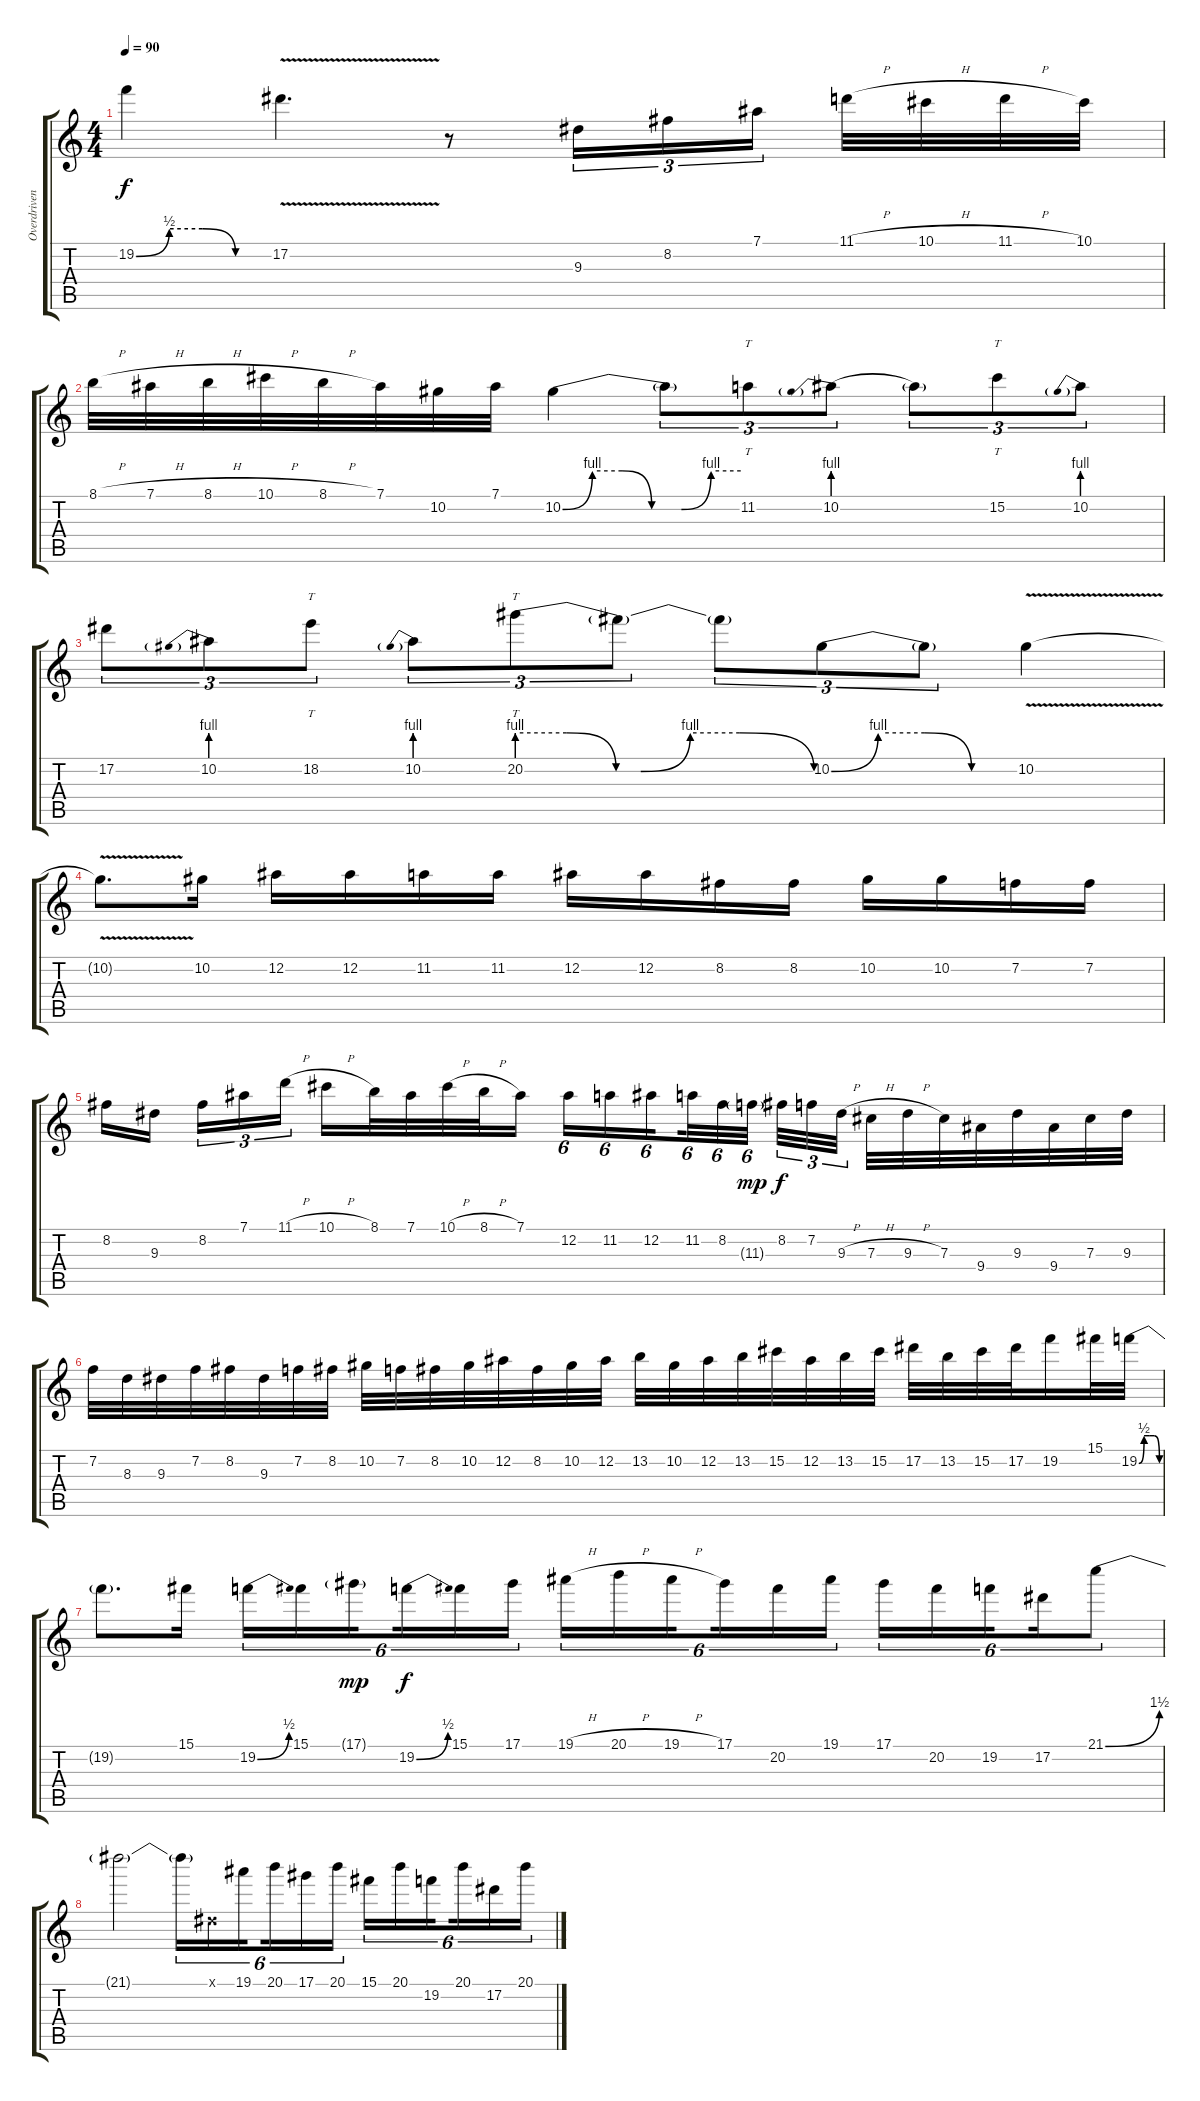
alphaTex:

\track ("Overdriven gtr" "Overdriven") {instrument overdrivenguitar}
\staff {score tabs}
\tuning (Eb4 Bb3 Gb3 Db3 Ab2 Eb2) {hide}
\ts (4 4)
\tempo 90
\clef g2
\ks c
19.2{be (custom 0 0 15 2 30 2 45 0 60 0)}.4{dy f} 17.2{v}.4{d} r.8 9.3.16{tu (3 2)} 8.2.16{tu (3 2)} 7.1.16{tu (3 2) beam splitsecondary} 11.1{h}.32 10.1{h}.32 11.1{h}.32 10.1.32 |
8.1{h}.32 7.1{h}.32 8.1{h}.32 10.1{h}.32 8.1{h}.32 7.1.32 10.2.32 7.1.32 10.2{be (custom 0 0 10 4 20 4 30 0 40 0 50 4 60 4)}.4 10.2{t}.8{tu (3 2)} 11.2.8{tt tu (3 2)} 10.2{be (prebend 0 4 60 4)}.8{tu (3 2)} 10.2{t}.8{tu (3 2)} 15.2.8{tt tu (3 2)} 10.2{be (prebend 0 4 60 4)}.8{tu (3 2)} |
17.2.8{tu (3 2)} 10.2{be (prebend 0 4 60 4)}.8{tu (3 2)} 18.2.8{tt tu (3 2)} 10.2{be (prebend 0 4 60 4)}.8{tu (3 2)} 20.2{be (custom 0 4 10 4 20 0 25 0 35 4 45 4 60 0)}.8{tt tu (3 2)} 20.2{t}.8{tu (3 2)} 20.2{t}.8{tu (3 2)} 10.2{be (custom 0 0 15 4 30 4 45 0 60 0)}.8{tu (3 2)} 10.2{t}.8{tu (3 2)} 10.2{v}.4 |
10.2{v t}.8{d} 10.2.16 12.2.16 12.2.16 11.2.16 11.2.16 12.2.16 12.2.16 8.2.16 8.2.16 10.2.16 10.2.16 7.2.16 7.2.16 |
8.2.16 9.3.16{beam splitsecondary} 8.2.16{tu (3 2)} 7.1.16{tu (3 2)} 11.1{h}.16{tu (3 2)} 10.1{h}.16 8.1.32 7.1.32 10.1{h}.32 8.1{h}.32 7.1.16 12.2.16{tu (6 4)} 11.2.16{tu (6 4)} 12.2.16{tu (6 4) beam splitsecondary} 11.2.32{tu (6 4)} 8.2.32{tu (6 4)} 11.3{g}.32{tu (6 4) dy mp beam splitsecondary} 8.2.32{tu (3 2) dy f} 7.2.32{tu (3 2)} 9.3{h}.32{tu (3 2)} 7.3{h}.32 9.3{h}.32 7.3.32 9.4.32 9.3.32 9.4.32 7.3.32 9.3.32 |
7.2.32 8.3.32 9.3.32 7.2.32 8.2.32 9.3.32 7.2.32 8.2.32 10.2.32 7.2.32 8.2.32 10.2.32 12.2.32 8.2.32 10.2.32 12.2.32 13.2.32 10.2.32 12.2.32 13.2.32 15.2.32 12.2.32 13.2.32 15.2.32 17.2.32 13.2.32 15.2.32 17.2.32 19.2.16 15.1.32 19.2{be (custom 0 0 15 2 30 2 45 2 60 0)}.32 |
19.2{t}.8{d} 15.1.16 19.2{be (bend 0 0 60 2)}.16{tu (6 4)} 15.1.16{tu (6 4)} 17.1{g}.16{tu (6 4) dy mp beam splitsecondary} 19.2{be (bend 0 0 60 2)}.16{tu (6 4) dy f} 15.1.16{tu (6 4)} 17.1.16{tu (6 4)} 19.1{h}.16{tu (6 4)} 20.1{h}.16{tu (6 4)} 19.1{h}.16{tu (6 4) beam splitsecondary} 17.1.16{tu (6 4)} 20.2.16{tu (6 4)} 19.1.16{tu (6 4)} 17.1.16{tu (6 4)} 20.2.16{tu (6 4)} 19.2.16{tu (6 4) beam splitsecondary} 17.2.16{tu (6 4)} 21.1{be (bend 0 0 60 6)}.8{tu (6 4)} |
21.1{t}.2 21.1{t}.16{tu (6 4)} 0.1{x}.16{tu (6 4)} 19.1.16{tu (6 4) beam splitsecondary} 20.1.16{tu (6 4)} 17.1.16{tu (6 4)} 20.1.16{tu (6 4)} 15.1.16{tu (6 4)} 20.1.16{tu (6 4)} 19.2.16{tu (6 4) beam splitsecondary} 20.1.16{tu (6 4)} 17.2.16{tu (6 4)} 20.1.16{tu (6 4)}
